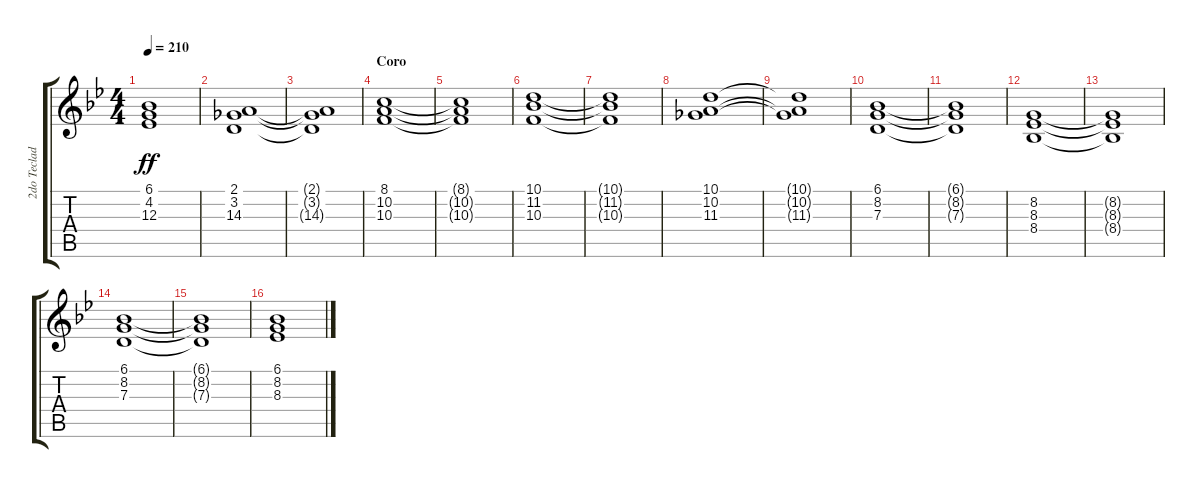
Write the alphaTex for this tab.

\track ("2do Teclado" "2do Teclad") {instrument stringensemble1}
\staff {score tabs}
\tuning (E4 B3 G3 D3 A2 E2) {hide}
\ts (4 4)
\tempo 210
\clef g2
\ks gminor
(6.1 4.2 12.3).1{dy ff} |
(2.1 3.2 14.3).1 |
(2.1{t} 3.2{t} 14.3{t}).1 |
\section ("" "Coro")
(8.1 10.2 10.3).1 |
(8.1{t} 10.2{t} 10.3{t}).1 |
(10.1 11.2 10.3).1 |
(10.1{t} 11.2{t} 10.3{t}).1 |
(10.1 10.2 11.3).1 |
(10.1{t} 10.2{t} 11.3{t}).1 |
(6.1 8.2 7.3).1 |
(6.1{t} 8.2{t} 7.3{t}).1 |
(8.2 8.3 8.4).1 |
(8.2{t} 8.3{t} 8.4{t}).1 |
(6.1 8.2 7.3).1 |
(6.1{t} 8.2{t} 7.3{t}).1 |
(6.1 8.2 8.3).1
